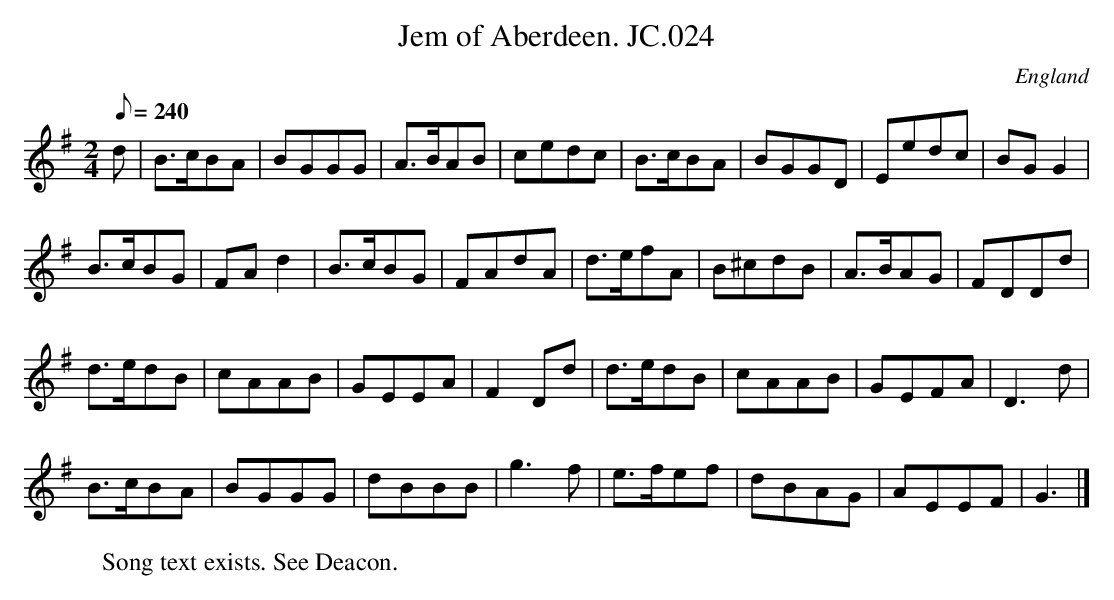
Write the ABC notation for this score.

X:1
T:Jem of Aberdeen. JC.024
M:2/4
L:1/8
Q:240
O:England
K:G
d|B>cBA|BGGG|A>BAB|cedc|B>cBA|BGGD|Eedc|BGG2|!
B>cBG|FAd2|B>cBG|FAdA|d>efA|B^cdB|A>BAG|FDDd|!
d>edB|cAAB|GEEA|F2Dd|d>edB|cAAB|GEFA|D3d|!
B>cBA|BGGG|dBBB|g3f|e>fef|dBAG|AEEF|G3|]
W:Song text exists. See Deacon.
